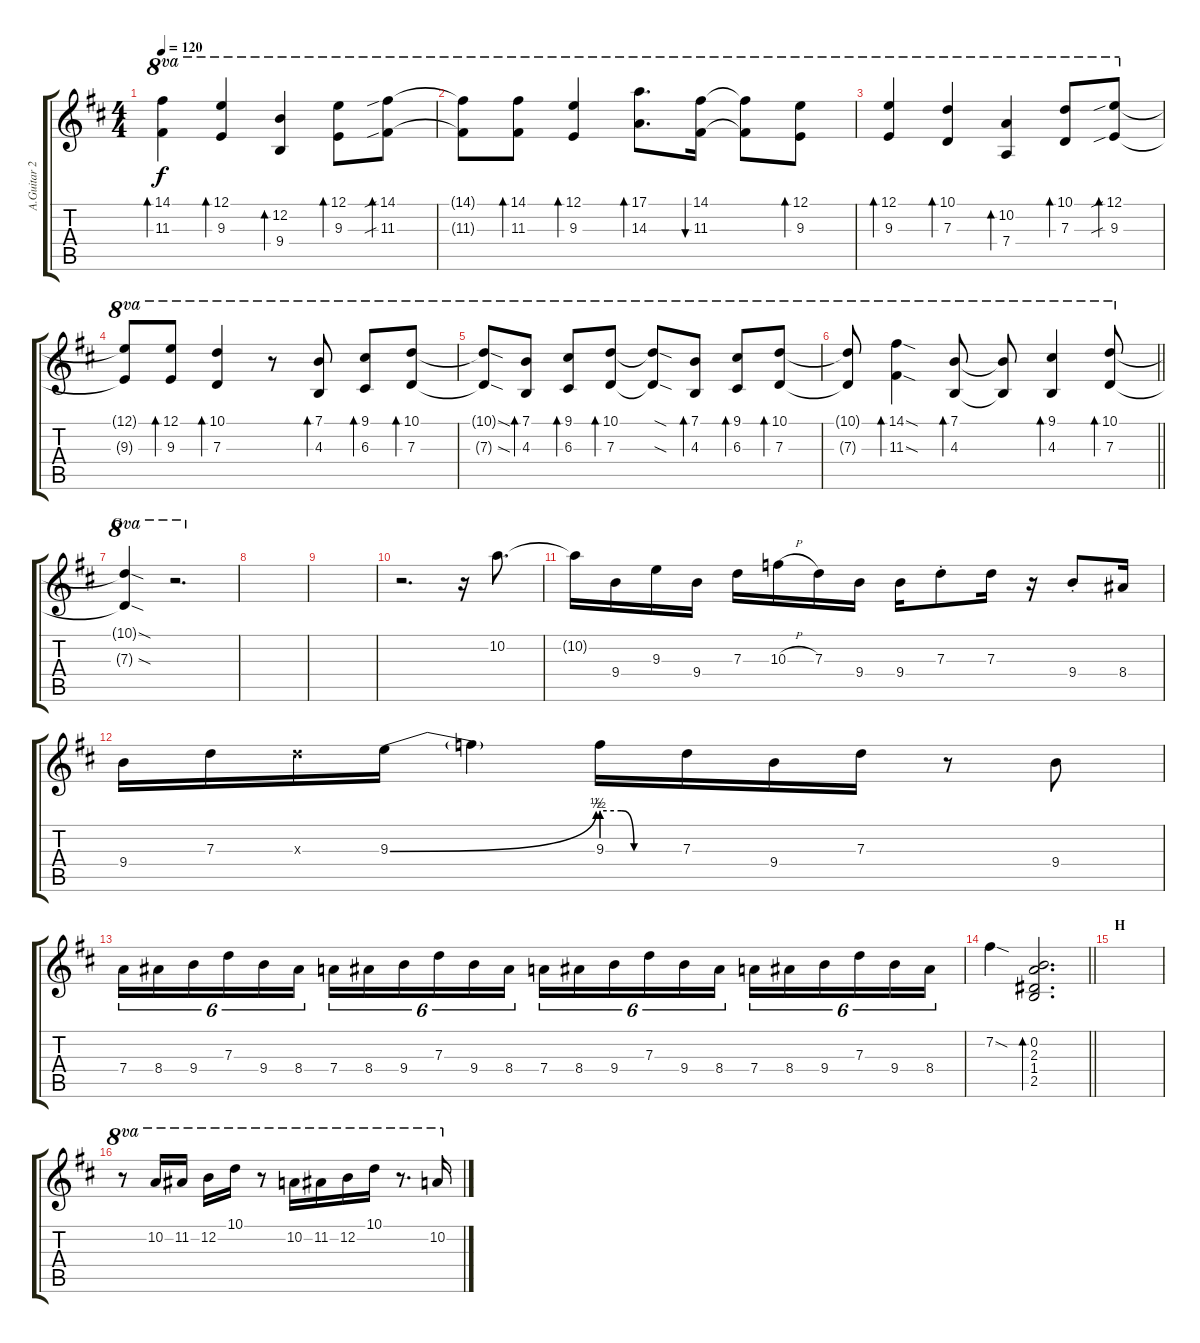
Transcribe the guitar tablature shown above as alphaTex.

\track ("A.Guitar 2" "A.Guitar 2") {instrument acousticguitarsteel}
\staff {score tabs}
\tuning (E4 B3 G3 D3 A2 E2) {hide}
\ts (4 4)
\tempo 120
\clef g2
\ks d
(14.1 11.3).4{bd 30 ot 8va dy f} (12.1 9.3).4{bd 30 ot 8va} (12.2 9.4).4{bd 30 ot 8va} (12.1 9.3).8{bd 30 ot 8va} (14.1{sib} 11.3{sib}).8{bd 30 ot 8va} |
(14.1{t} 11.3{t}).8{ot 8va} (14.1 11.3).8{bd 30 ot 8va} (12.1 9.3).4{bd 30 ot 8va} (17.1 14.3).8{d bd 30 ot 8va} (14.1 11.3).16{bu 30 ot 8va} (14.1{t} 11.3{t}).8{ot 8va} (12.1 9.3).8{bd 30 ot 8va} |
(12.1 9.3).4{bd 30 ot 8va} (10.1 7.3).4{bd 30 ot 8va} (10.2 7.4).4{bd 30 ot 8va} (10.1 7.3).8{bd 30 ot 8va} (12.1{sib} 9.3{sib}).8{bd 30 ot 8va} |
(12.1{t} 9.3{t}).8{ot 8va} (12.1 9.3).8{bd 30 ot 8va} (10.1 7.3).4{bd 30 ot 8va} r.8{ot 8va} (7.1 4.3).8{bd 30 ot 8va} (9.1 6.3).8{bd 30 ot 8va} (10.1 7.3).8{bd 30 ot 8va} |
(10.1{sod t} 7.3{sod t}).8{ot 8va} (7.1 4.3).8{bd 30 ot 8va} (9.1 6.3).8{bd 30 ot 8va} (10.1 7.3).8{bd 30 ot 8va} (10.1{sod t} 7.3{sod t}).8{ot 8va} (7.1 4.3).8{bd 30 ot 8va} (9.1 6.3).8{bd 30 ot 8va} (10.1 7.3).8{bd 30 ot 8va} |
\barLineRight lightlight
(10.1{t} 7.3{t}).8{ot 8va} (14.1{sod} 11.3{sod}).4{bd 30 ot 8va} (7.1 4.3).8{bd 30 ot 8va} (7.1{t} 4.3{t}).8{ot 8va} (9.1 4.3).4{bd 30 ot 8va} (10.1 7.3).8{bd 30 ot 8va} |
\section ("" "G")
(10.1{sod t} 7.3{sod t}).4{ot 8va} r.2{d ot 8va} |
|
|
r.2{d} r.16 10.2.8{d} |
10.2{t}.16 9.4.16 9.3.16 9.4.16 7.3.16 10.3{h}.16 7.3.16 9.4.16 9.4.16 7.3{st}.8 7.3.16 r.16 9.4{st}.8 8.4.16 |
9.4.16 7.3.16 7.3{x}.16 9.3{be (bend 0 0 60 2)}.16 9.3{t}.4 9.3{be (custom 0 2 15 2 25 0 60 0)}.16 7.3.16 9.4.16 7.3.16 r.8 9.4.8 |
7.4.16{tu (6 4)} 8.4.16{tu (6 4)} 9.4.16{tu (6 4)} 7.3.16{tu (6 4)} 9.4.16{tu (6 4)} 8.4.16{tu (6 4)} 7.4.16{tu (6 4)} 8.4.16{tu (6 4)} 9.4.16{tu (6 4)} 7.3.16{tu (6 4)} 9.4.16{tu (6 4)} 8.4.16{tu (6 4)} 7.4.16{tu (6 4)} 8.4.16{tu (6 4)} 9.4.16{tu (6 4)} 7.3.16{tu (6 4)} 9.4.16{tu (6 4)} 8.4.16{tu (6 4)} 7.4.16{tu (6 4)} 8.4.16{tu (6 4)} 9.4.16{tu (6 4)} 7.3.16{tu (6 4)} 9.4.16{tu (6 4)} 8.4.16{tu (6 4)} |
\barLineRight lightlight
7.2{sod}.4 (0.2 2.3 1.4 2.5).2{d bd 30} |
\section ("" "H")
|
r.8{ot 8va} 10.2.16{ot 8va} 11.2.16{ot 8va} 12.2.16{ot 8va} 10.1.16{ot 8va} r.8{ot 8va} 10.2.16{ot 8va} 11.2.16{ot 8va} 12.2.16{ot 8va} 10.1.16{ot 8va} r.8{d ot 8va} 10.2.16{ot 8va}
